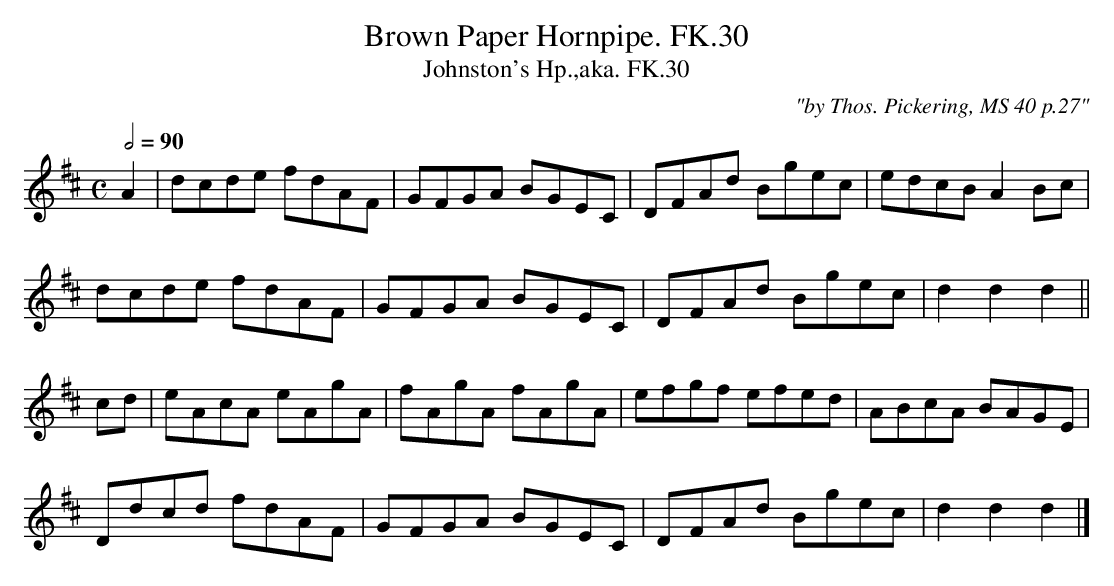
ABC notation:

X:1
T:Brown Paper Hornpipe. FK.30
T:Johnston's Hp.,aka. FK.30
M:C
L:1/8
Q:1/2=90
C:"by Thos. Pickering, MS 40 p.27"
K:D
A2 | dcde fdAF | GFGA BGEC | DFAd Bgec | edcB A2 Bc |
dcde fdAF | GFGA BGEC | DFAd Bgec | d2 d2 d2 ||
cd | eAcA eAgA | fAgA fAgA | efgf efed | ABcA BAGE |
Ddcd fdAF | GFGA BGEC | DFAd Bgec | d2 d2 d2 |]
